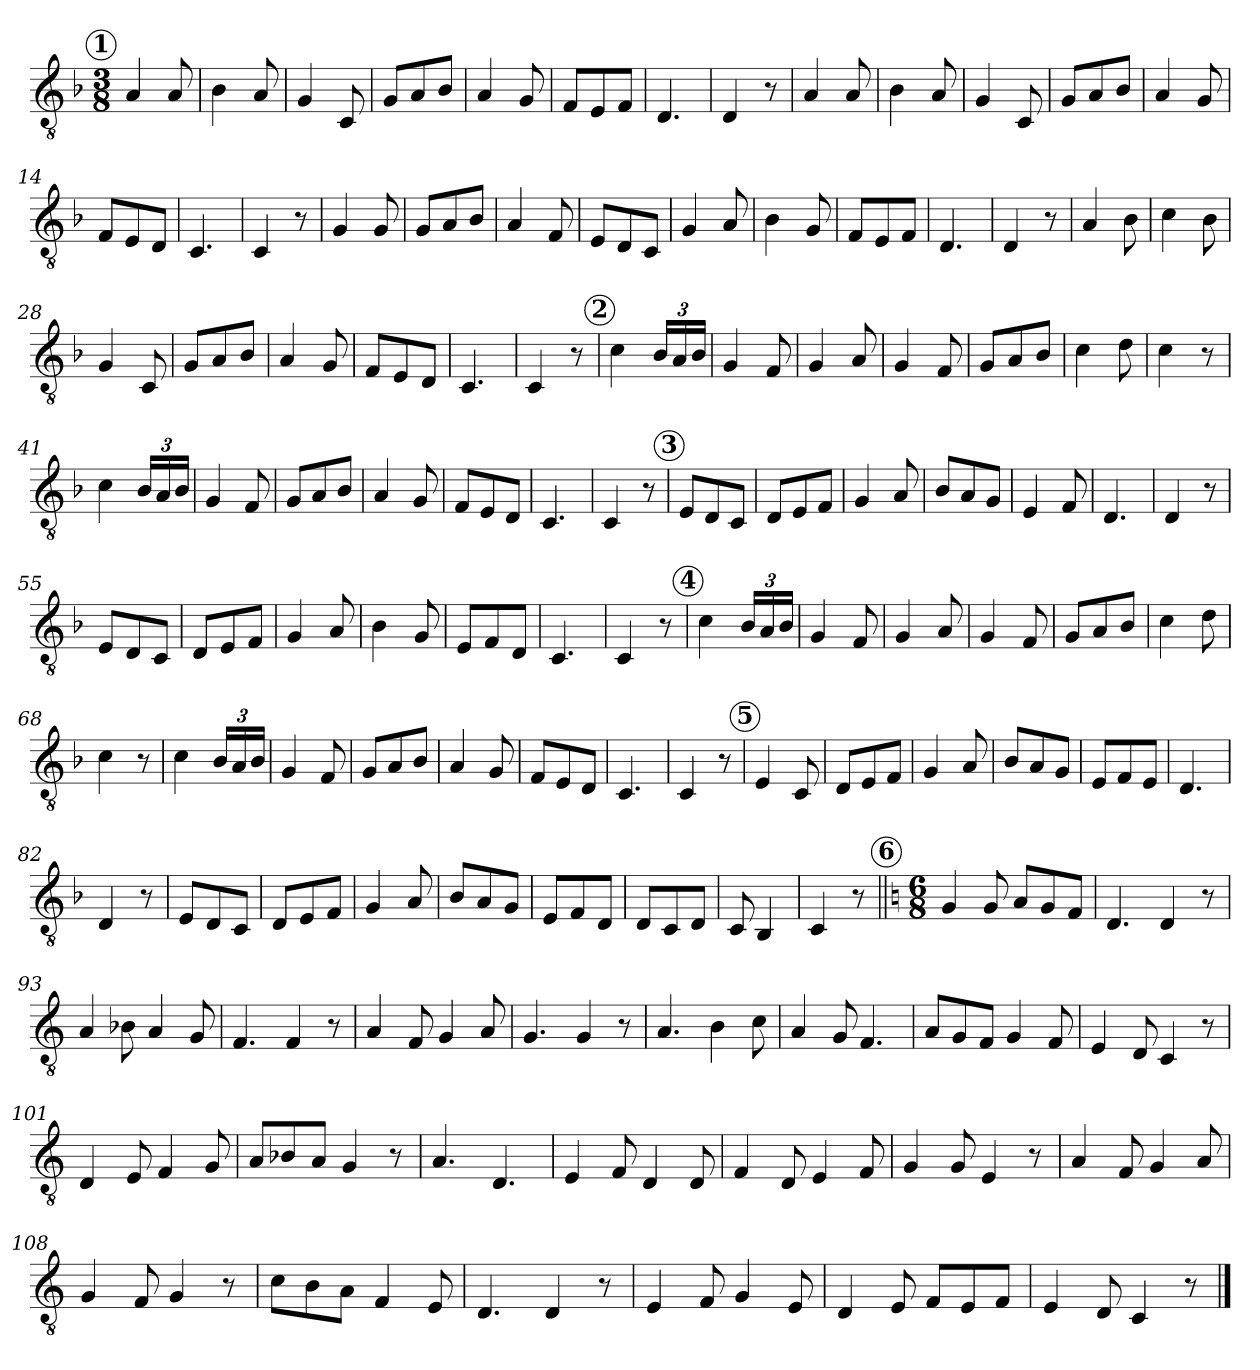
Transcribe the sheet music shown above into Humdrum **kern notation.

**kern
*part1
*staff1
*clefGv2
*k[b-]
*F:
*M3/8
!!LO:REH:place=s1:a:enc=circle:fs=12:t=1
=1
4A/
8A/
=2
4B-\
8A/
=3
4G/
8C/
=4
8G/L
8A/
8B-/J
=5
4A/
8G/
=6
8F/L
8E/
8F/J
=7
4.D/
=8
4D/
8r
=9
4A/
8A/
=10
4B-\
8A/
=11
4G/
8C/
!!LO:LB:g=z
=12
8G/L
8A/
8B-/J
=13
4A/
8G/
=14
8F/L
8E/
8D/J
=15
4.C/
=16
4C/
8r
=17
4G/
8G/
=18
8G/L
8A/
8B-/J
=19
4A/
8F/
=20
8E/L
8D/
8C/J
=21
4G/
8A/
=22
4B-\
8G/
=23
8F/L
8E/
8F/J
=24
4.D/
!!LO:LB:g=z
=25
4D/
8r
=26
4A/
8B-\
=27
4c\
8B-\
=28
4G/
8C/
=29
8G/L
8A/
8B-/J
=30
4A/
8G/
=31
8F/L
8E/
8D/J
=32
4.C/
=33
4C/
8r
!!LO:REH:place=s1:a:enc=circle:fs=12:t=2
=34
4c\
24B-/LL
24A/
24B-/JJ
=35
4G/
8F/
=36
4G/
8A/
!!LO:LB:g=z
=37
4G/
8F/
=38
8G/L
8A/
8B-/J
=39
4c\
8d\
=40
4c\
8r
=41
4c\
24B-/LL
24A/
24B-/JJ
=42
4G/
8F/
=43
8G/L
8A/
8B-/J
=44
4A/
8G/
=45
8F/L
8E/
8D/J
=46
4.C/
=47
4C/
8r
!!LO:REH:place=s1:a:enc=circle:fs=12:t=3
=48
8E/L
8D/
8C/J
!!LO:LB:g=z
=49
8D/L
8E/
8F/J
=50
4G/
8A/
=51
8B-/L
8A/
8G/J
=52
4E/
8F/
=53
4.D/
=54
4D/
8r
=55
8E/L
8D/
8C/J
=56
8D/L
8E/
8F/J
=57
4G/
8A/
=58
4B-\
8G/
=59
8E/L
8F/
8D/J
=60
4.C/
=61
4C/
8r
!!LO:LB:g=z
!!LO:REH:place=s1:a:enc=circle:fs=12:t=4
=62
4c\
24B-/LL
24A/
24B-/JJ
=63
4G/
8F/
=64
4G/
8A/
=65
4G/
8F/
=66
8G/L
8A/
8B-/J
=67
4c\
8d\
=68
4c\
8r
=69
4c\
24B-/LL
24A/
24B-/JJ
=70
4G/
8F/
=71
8G/L
8A/
8B-/J
=72
4A/
8G/
=73
8F/L
8E/
8D/J
!!LO:LB:g=z
=74
4.C/
=75
4C/
8r
!!LO:REH:place=s1:a:enc=circle:fs=12:t=5
=76
4E/
8C/
=77
8D/L
8E/
8F/J
=78
4G/
8A/
=79
8B-/L
8A/
8G/J
=80
8E/L
8F/
8E/J
=81
4.D/
=82
4D/
8r
=83
8E/L
8D/
8C/J
=84
8D/L
8E/
8F/J
=85
4G/
8A/
=86
8B-/L
8A/
8G/J
!!LO:LB:g=z
=87
8E/L
8F/
8D/J
=88
8D/L
8C/
8D/J
=89
8C/
4BB-/
=90
4C/
8r
!!LO:REH:place=s1:a:enc=circle:fs=12:t=6
=91||
*k[]
*C:
*M6/8
4G/
8G/
8A/L
8G/
8F/J
=92
4.D/
4D/
8r
=93
4A/
8B-i\
4A/
8G/
=94
4.F/
4F/
8r
!!LO:PB:g=z
=95
4A/
8F/
4G/
8A/
=96
4.G/
4G/
8r
=97
4.A/
4B\
8c\
=98
4A/
8G/
4.F/
=99
8A/L
8G/
8F/J
4G/
8F/
=100
4E/
8D/
4C/
8r
=101
4D/
8E/
4F/
8G/
!!LO:LB:g=z
=102
8A/L
8B-i/
8A/J
4G/
8r
=103
4.A/
4.D/
=104
4E/
8F/
4D/
8D/
=105
4F/
8D/
4E/
8F/
=106
4G/
8G/
4E/
8r
=107
4A/
8F/
4G/
8A/
=108
4G/
8F/
4G/
8r
!!LO:LB:g=z
=109
8c\L
8B\
8A\J
4F/
8E/
=110
4.D/
4D/
8r
=111
4E/
8F/
4G/
8E/
=112
4D/
8E/
8F/L
8E/
8F/J
=113
4E/
8D/
4C/
8r
==
*-
